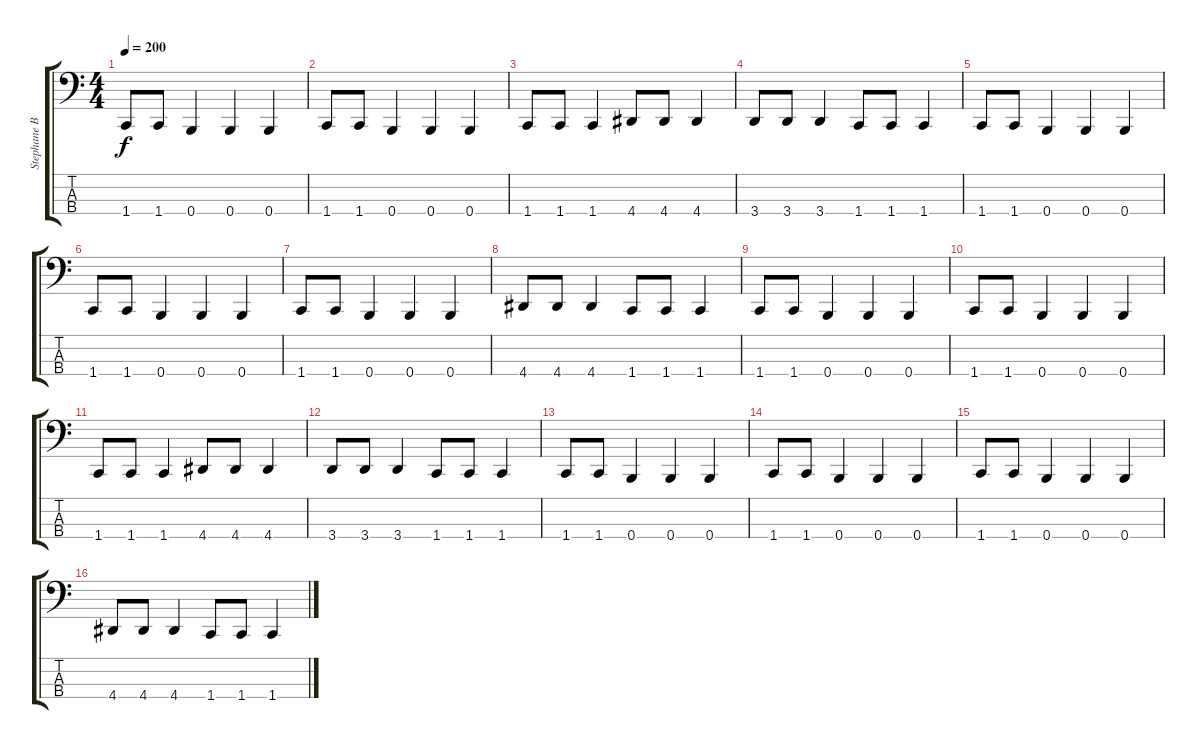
\track ("Stephane Barbe" "Stephane B") {instrument electricbasspick}
\staff {score tabs}
\tuning (D2 A1 E1 B0) {hide}
\ts (4 4)
\tempo 200
\clef f4
\ks c
1.4.8{dy f} 1.4.8 0.4.4 0.4.4 0.4.4 |
1.4.8 1.4.8 0.4.4 0.4.4 0.4.4 |
1.4.8 1.4.8 1.4.4 4.4.8 4.4.8 4.4.4 |
3.4.8 3.4.8 3.4.4 1.4.8 1.4.8 1.4.4 |
\section ("" "")
1.4.8 1.4.8 0.4.4 0.4.4 0.4.4 |
1.4.8 1.4.8 0.4.4 0.4.4 0.4.4 |
1.4.8 1.4.8 0.4.4 0.4.4 0.4.4 |
4.4.8 4.4.8 4.4.4 1.4.8 1.4.8 1.4.4 |
1.4.8 1.4.8 0.4.4 0.4.4 0.4.4 |
1.4.8 1.4.8 0.4.4 0.4.4 0.4.4 |
1.4.8 1.4.8 1.4.4 4.4.8 4.4.8 4.4.4 |
3.4.8 3.4.8 3.4.4 1.4.8 1.4.8 1.4.4 |
\section ("" "")
1.4.8 1.4.8 0.4.4 0.4.4 0.4.4 |
1.4.8 1.4.8 0.4.4 0.4.4 0.4.4 |
1.4.8 1.4.8 0.4.4 0.4.4 0.4.4 |
4.4.8 4.4.8 4.4.4 1.4.8 1.4.8 1.4.4
